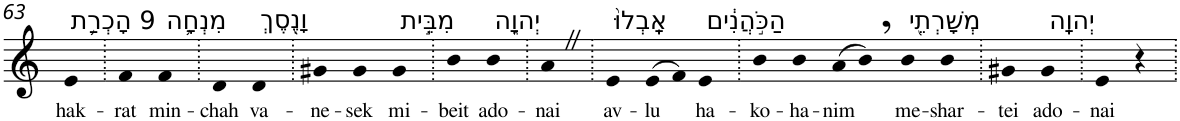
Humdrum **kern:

**kern	**text
*part1	*part1
*staff1	*staff1
*I"Piano	*
*I'Pno	*
!!LO:PB:g=z
*clefG2	*
*k[]	*
=63	=63
!LO:TX:a:t=9 הָכְרַ֥ת	!
!	!LO:LY:b
4e	hak-
=64.	=64.
!	!LO:LY:b
4f	-rat
!LO:TX:a:t=מִנְחָ֛ה	!
!	!LO:LY:b
4f	min-
=65.	=65.
!	!LO:LY:b
4d	-chah
!LO:TX:a:t=וָנֶ֖סֶךְ	!
!	!LO:LY:b
4d	va-
=66.	=66.
!	!LO:LY:b
4g#X	-ne-
!	!LO:LY:b
4g#	-sek
!LO:TX:a:t=מִבֵּ֣ית	!
!	!LO:LY:b
4g#	mi-
=67.	=67.
!	!LO:LY:b
4b	-beit
!LO:TX:a:t=יְהוָ֑ה	!
!	!LO:LY:b
4b	ado-
=68.	=68.
!	!LO:LY:b
4aZ	-nai
=69.	=69.
!LO:TX:a:t=אָֽבְלוּ֙	!
!	!LO:LY:b
4e	av-
!	!LO:LY:b
(>8e	-lu
8f)	.
!LO:TX:a:t=הַכֹּ֣הֲנִ֔ים	!
!	!LO:LY:b
4e	ha-
=70.	=70.
!	!LO:LY:b
4b	-ko-
!	!LO:LY:b
4b	-ha-
!	!LO:LY:b
(>8a	-nim
8b,)	.
!LO:TX:a:t=מְשָׁרְתֵ֖י	!
!	!LO:LY:b
4b	me-
!	!LO:LY:b
4b	-shar-
=71.	=71.
!	!LO:LY:b
4g#X	-tei
!LO:TX:a:t=יְהוָֽה	!
!	!LO:LY:b
4g#	ado-
=72.	=72.
!	!LO:LY:b
4e	-nai
4r	.
=.	=.
*-	*-
